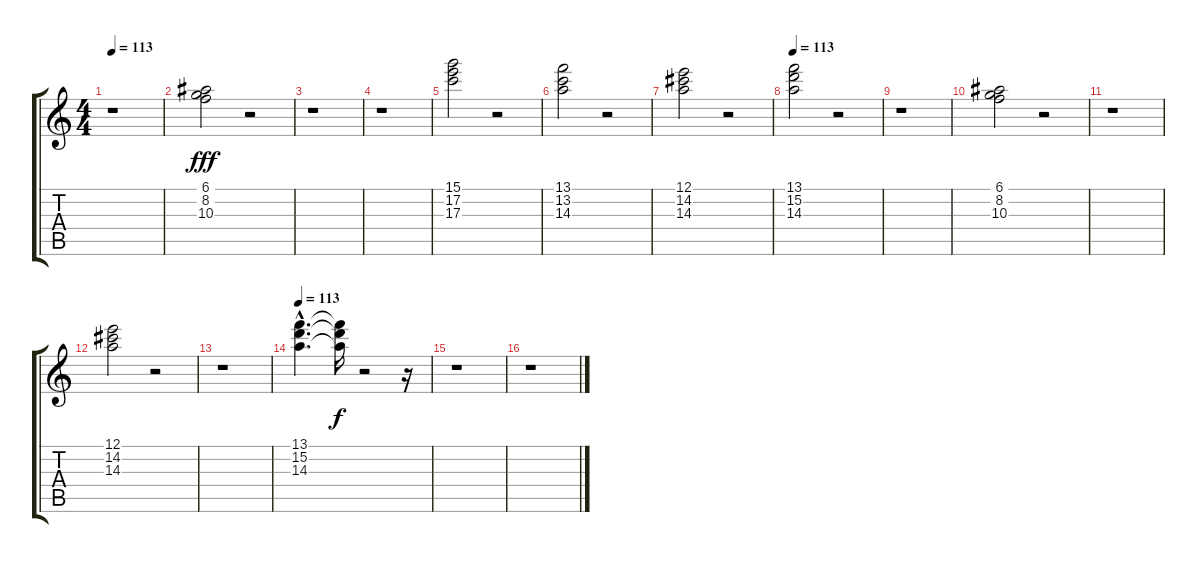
\track "" {instrument electricbassfinger}
\staff {score tabs}
\tuning (E4 B3 G3 D3 A2 E2) {hide}
\ts (4 4)
\tempo 113
\clef g2
\ks c
r.1{dy fff} |
(6.1 8.2 10.3).2 r.2 |
r.1 |
r.1 |
(15.1 17.2 17.3).2 r.2 |
(13.1 13.2 14.3).2 r.2 |
(12.1 14.2 14.3).2 r.2 |
\tempo 113
(13.1 15.2 14.3).2 r.2 |
r.1 |
(6.1 8.2 10.3).2 r.2 |
r.1 |
(12.1 14.2 14.3).2 r.2 |
r.1 |
\tempo 113
(13.1{hac} 15.2{hac} 14.3{hac}).4{d} (13.1{t} 15.2{t} 14.3{t}).16{dy f} r.2 r.16 |
r.1 |
r.1
